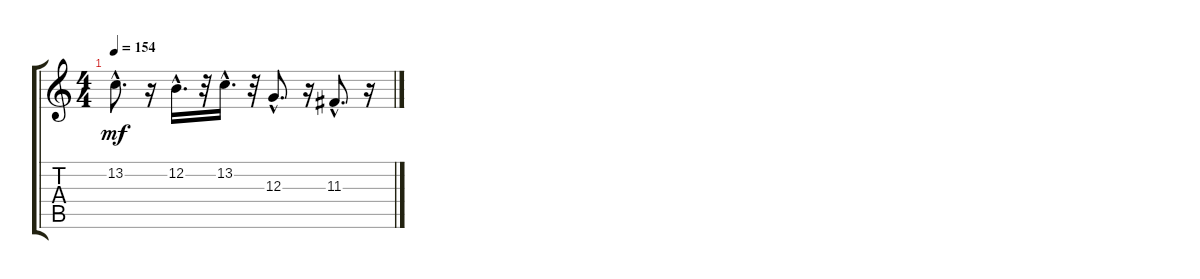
\track "" {instrument viola}
\staff {score tabs}
\tuning (E4 B3 G3 D3 A2 E2) {hide}
\ts (4 4)
\tempo 154
\clef g2
\ks c
13.2{hac}.8{d dy mf} r.16 12.2{hac}.16{d} r.32 13.2{hac}.16{d} r.32 12.3{hac}.8{d} r.16 11.3{hac}.8{d} r.16
